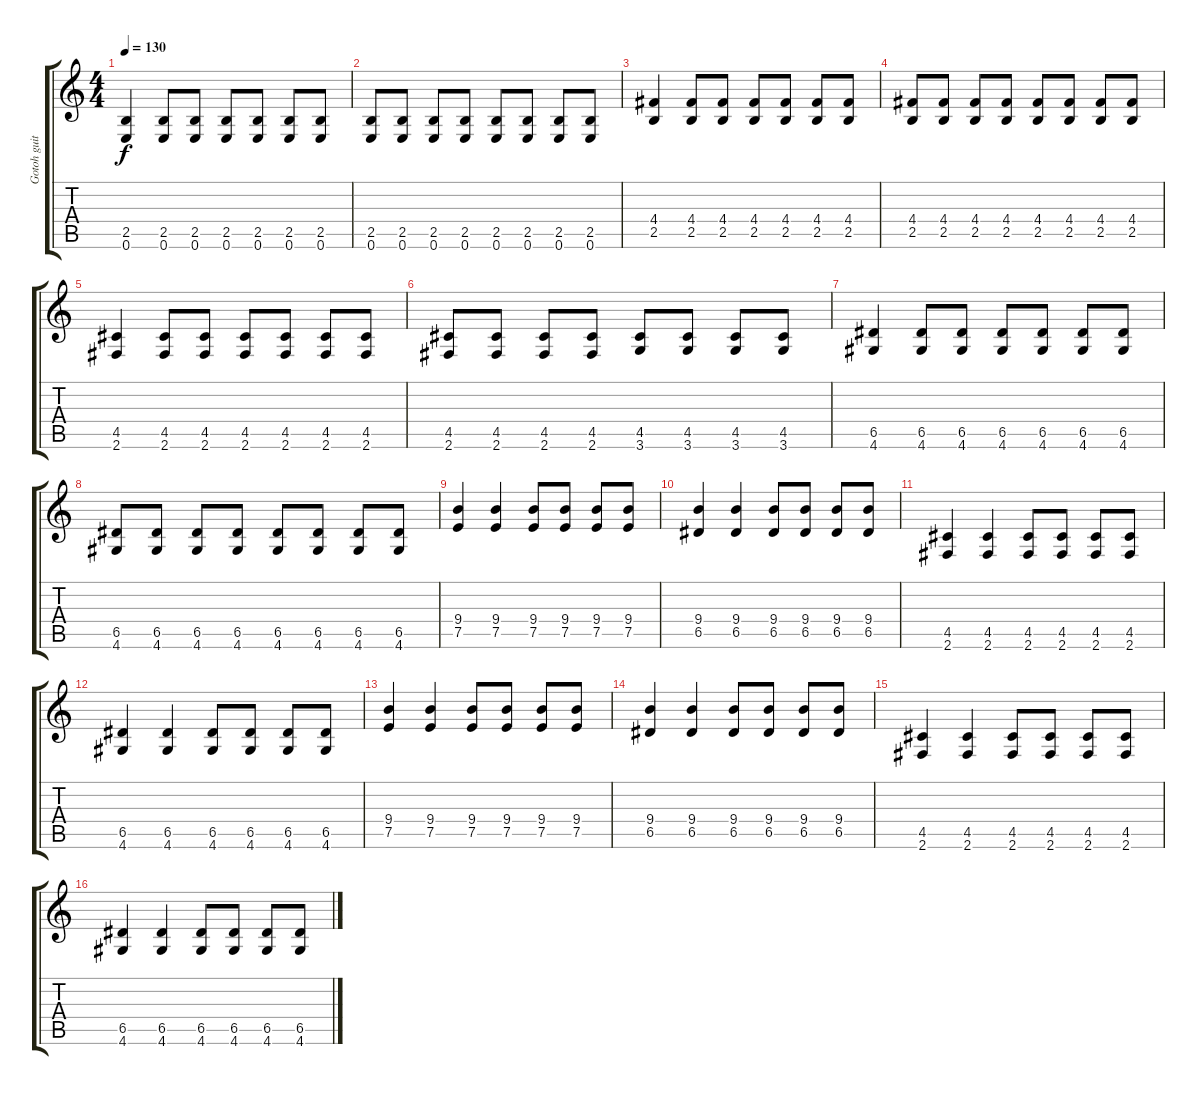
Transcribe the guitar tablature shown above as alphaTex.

\track ("Gotoh guitar" "Gotoh guit") {instrument distortionguitar}
\staff {score tabs}
\tuning (E4 B3 G3 D3 A2 E2) {hide}
\ts (4 4)
\tempo 130
\clef g2
\ks c
(2.5 0.6).4{dy f} (2.5 0.6).8 (2.5 0.6).8 (2.5 0.6).8 (2.5 0.6).8 (2.5 0.6).8 (2.5 0.6).8 |
(2.5 0.6).8 (2.5 0.6).8 (2.5 0.6).8 (2.5 0.6).8 (2.5 0.6).8 (2.5 0.6).8 (2.5 0.6).8 (2.5 0.6).8 |
(4.4 2.5).4 (4.4 2.5).8 (4.4 2.5).8 (4.4 2.5).8 (4.4 2.5).8 (4.4 2.5).8 (4.4 2.5).8 |
(4.4 2.5).8 (4.4 2.5).8 (4.4 2.5).8 (4.4 2.5).8 (4.4 2.5).8 (4.4 2.5).8 (4.4 2.5).8 (4.4 2.5).8 |
(4.5 2.6).4 (4.5 2.6).8 (4.5 2.6).8 (4.5 2.6).8 (4.5 2.6).8 (4.5 2.6).8 (4.5 2.6).8 |
(4.5 2.6).8 (4.5 2.6).8 (4.5 2.6).8 (4.5 2.6).8 (4.5 3.6).8 (4.5 3.6).8 (4.5 3.6).8 (4.5 3.6).8 |
(6.5 4.6).4 (6.5 4.6).8 (6.5 4.6).8 (6.5 4.6).8 (6.5 4.6).8 (6.5 4.6).8 (6.5 4.6).8 |
(6.5 4.6).8 (6.5 4.6).8 (6.5 4.6).8 (6.5 4.6).8 (6.5 4.6).8 (6.5 4.6).8 (6.5 4.6).8 (6.5 4.6).8 |
(9.4 7.5).4 (9.4 7.5).4 (9.4 7.5).8 (9.4 7.5).8 (9.4 7.5).8 (9.4 7.5).8 |
(9.4 6.5).4 (9.4 6.5).4 (9.4 6.5).8 (9.4 6.5).8 (9.4 6.5).8 (9.4 6.5).8 |
(4.5 2.6).4 (4.5 2.6).4 (4.5 2.6).8 (4.5 2.6).8 (4.5 2.6).8 (4.5 2.6).8 |
(6.5 4.6).4 (6.5 4.6).4 (6.5 4.6).8 (6.5 4.6).8 (6.5 4.6).8 (6.5 4.6).8 |
(9.4 7.5).4 (9.4 7.5).4 (9.4 7.5).8 (9.4 7.5).8 (9.4 7.5).8 (9.4 7.5).8 |
(9.4 6.5).4 (9.4 6.5).4 (9.4 6.5).8 (9.4 6.5).8 (9.4 6.5).8 (9.4 6.5).8 |
(4.5 2.6).4 (4.5 2.6).4 (4.5 2.6).8 (4.5 2.6).8 (4.5 2.6).8 (4.5 2.6).8 |
(6.5 4.6).4 (6.5 4.6).4 (6.5 4.6).8 (6.5 4.6).8 (6.5 4.6).8 (6.5 4.6).8
